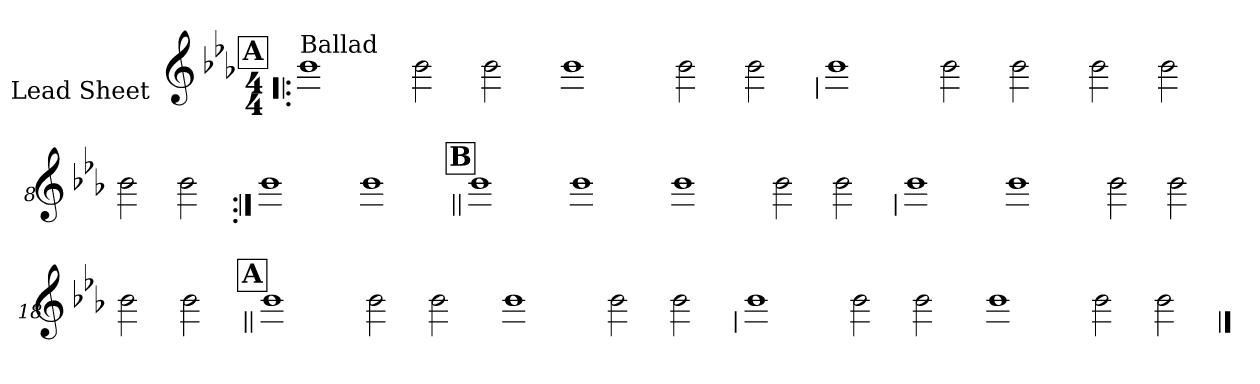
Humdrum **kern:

**kern
*part1
*staff1
*I"Lead Sheet
*stria0
*clefG2
*k[b-e-a-]
*E-:
*M4/4
!!LO:REH:place=s1:a:t=A
=1!|:
!LO:TX:a:t=Ballad
1b-
=2-
2b-
2b-
=3-
1b-
=4-
2b-
2b-
!!LO:LB:g=z
=5
1b-
=6-
2b-
2b-
=7-
2b-
2b-
=8-
2b-
2b-
!!LO:LB:g=z
=9:|!
1b-
=10-
1b-
!!LO:LB:g=z
!!LO:REH:place=s1:a:t=B
=11||
1b-
=12-
1b-
=13-
1b-
=14-
2b-
2b-
!!LO:LB:g=z
=15
1b-
=16-
1b-
=17-
2b-
2b-
=18-
2b-
2b-
!!LO:LB:g=z
!!LO:REH:place=s1:a:t=A
=19||
1b-
=20-
2b-
2b-
=21-
1b-
=22-
2b-
2b-
!!LO:LB:g=z
=23
1b-
=24-
2b-
2b-
=25-
1b-
=26-
2b-
2b-
==
*-
